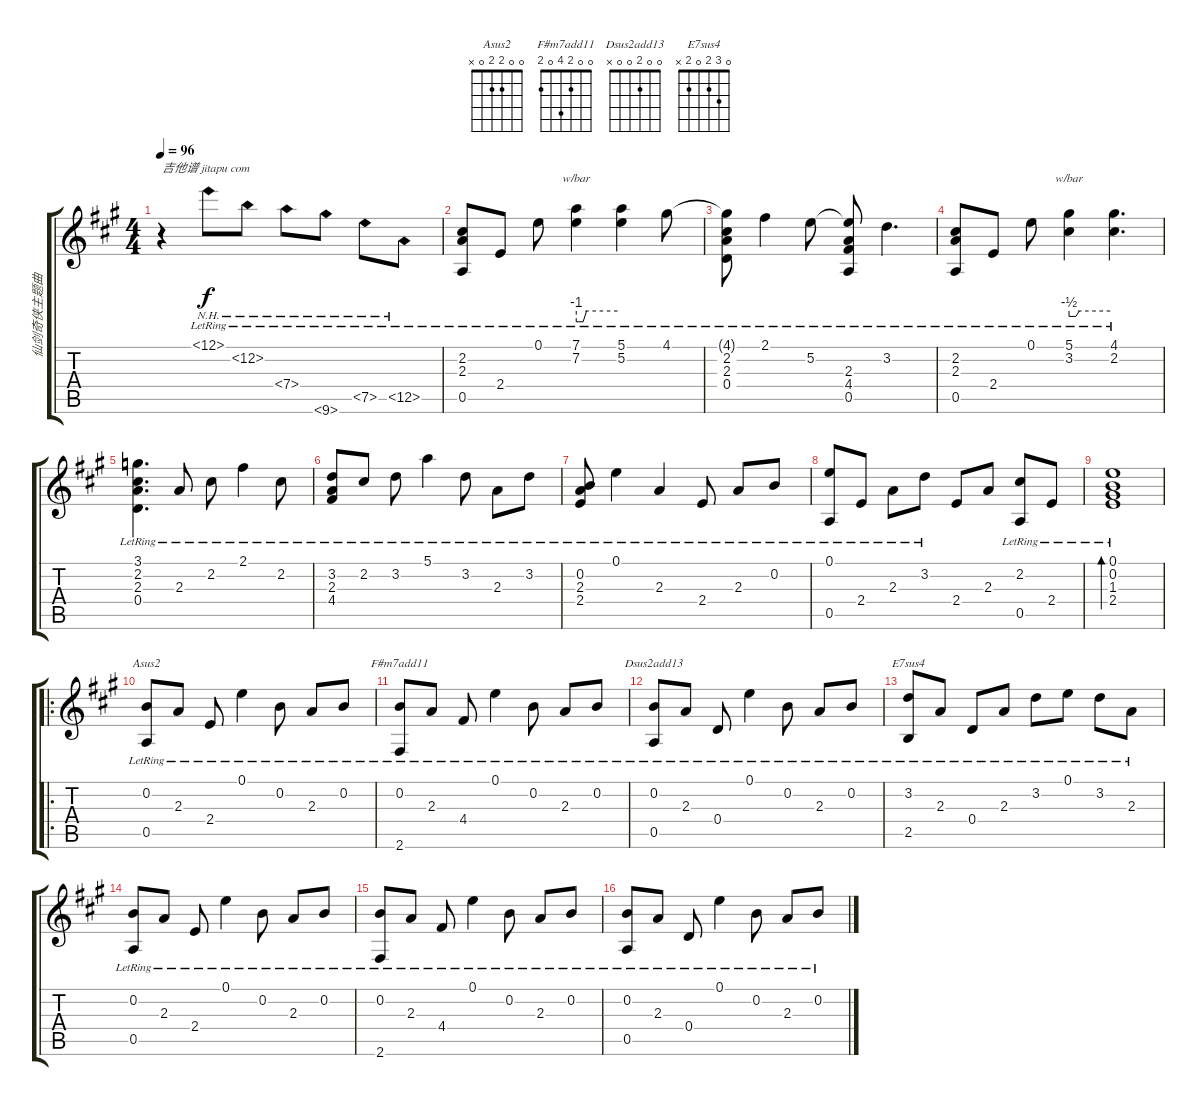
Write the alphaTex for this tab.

\track ("仙剑奇侠主题曲" "仙剑奇侠主题曲") {instrument acousticguitarnylon}
\staff {score tabs}
\tuning (E4 B3 G3 D3 A2 E2) {hide}
\chord ("Asus2" 0 0 2 2 0 x)
\chord ("F#m7add11" 0 0 2 4 0 2)
\chord ("Dsus2add13" 0 0 2 0 0 x)
\chord ("E7sus4" 0 3 2 0 2 x)
\ts (4 4)
\tempo 96
\clef g2
\ks a
r.4{txt "吉他谱 jitapu com" dy f instrument acousticguitarnylon} 12.1{nh lr}.8 12.2{nh lr}.8 7.4{nh lr}.8 9.6{nh lr}.8 7.5{nh lr}.8 12.5{nh lr}.8 |
(2.2{lr} 2.3{lr} 0.5{lr}).8 2.4{lr}.8 0.1{lr}.8 (7.1 7.2{lr}).4{tbe (custom default 0 -4 10 -4 15 0 60 0)} (5.1{lr} 5.2{lr}).4 4.1{lr}.8 |
(4.1{t} 2.2{lr} 2.3{lr} 0.4{lr}).8 2.1{lr}.4 5.2{lr}.8 (5.2{t} 2.3{lr} 4.4{lr} 0.5{lr}).8 3.2{lr}.4{d} |
(2.2{lr} 2.3{lr} 0.5{lr}).8 2.4{lr}.8 0.1{lr}.8 (5.1{lr} 3.2{lr}).4{tbe (custom default 0 -2 10 -2 15 0 60 0)} (4.1{lr} 2.2{lr}).4{d} |
(3.1{lr} 2.2{lr} 2.3{lr} 0.4{lr}).4{d} 2.3{lr}.8 2.2{lr}.8 2.1{lr}.4 2.2{lr}.8 |
(3.2{lr} 2.3{lr} 4.4{lr}).8 2.2{lr}.8 3.2{lr}.8 5.1{lr}.4 3.2{lr}.8 2.3{lr}.8 3.2{lr}.8 |
(0.2{lr} 2.3{lr} 2.4{lr}).8 0.1{lr}.4 2.3{lr}.4 2.4{lr}.8 2.3{lr}.8 0.2{lr}.8 |
(0.1{lr} 0.5{lr}).8 2.4{lr}.8 2.3{lr}.8 3.2{lr}.8 2.4.8 2.3.8 (2.2{lr} 0.5{lr}).8 2.4{lr}.8 |
(0.1{lr} 0.2{lr} 1.3{lr} 2.4{lr}).1{bd 240} |
\ro
(0.2{lr} 0.5{lr}).8{ch "Asus2"} 2.3{lr}.8 2.4{lr}.8 0.1{lr}.4 0.2{lr}.8 2.3{lr}.8 0.2{lr}.8 |
(0.2{lr} 2.6{lr}).8{ch "F#m7add11"} 2.3{lr}.8 4.4{lr}.8 0.1{lr}.4 0.2{lr}.8 2.3{lr}.8 0.2{lr}.8 |
(0.2{lr} 0.5{lr}).8{ch "Dsus2add13"} 2.3{lr}.8 0.4{lr}.8 0.1{lr}.4 0.2{lr}.8 2.3{lr}.8 0.2{lr}.8 |
(3.2{lr} 2.5{lr}).8{ch "E7sus4"} 2.3{lr}.8 0.4{lr}.8 2.3{lr}.8 3.2{lr}.8 0.1{lr}.8 3.2{lr}.8 2.3{lr}.8 |
(0.2{lr} 0.5{lr}).8 2.3{lr}.8 2.4{lr}.8 0.1{lr}.4 0.2{lr}.8 2.3{lr}.8 0.2{lr}.8 |
(0.2{lr} 2.6{lr}).8 2.3{lr}.8 4.4{lr}.8 0.1{lr}.4 0.2{lr}.8 2.3{lr}.8 0.2{lr}.8 |
(0.2{lr} 0.5{lr}).8 2.3{lr}.8 0.4{lr}.8 0.1{lr}.4 0.2{lr}.8 2.3{lr}.8 0.2{lr}.8
